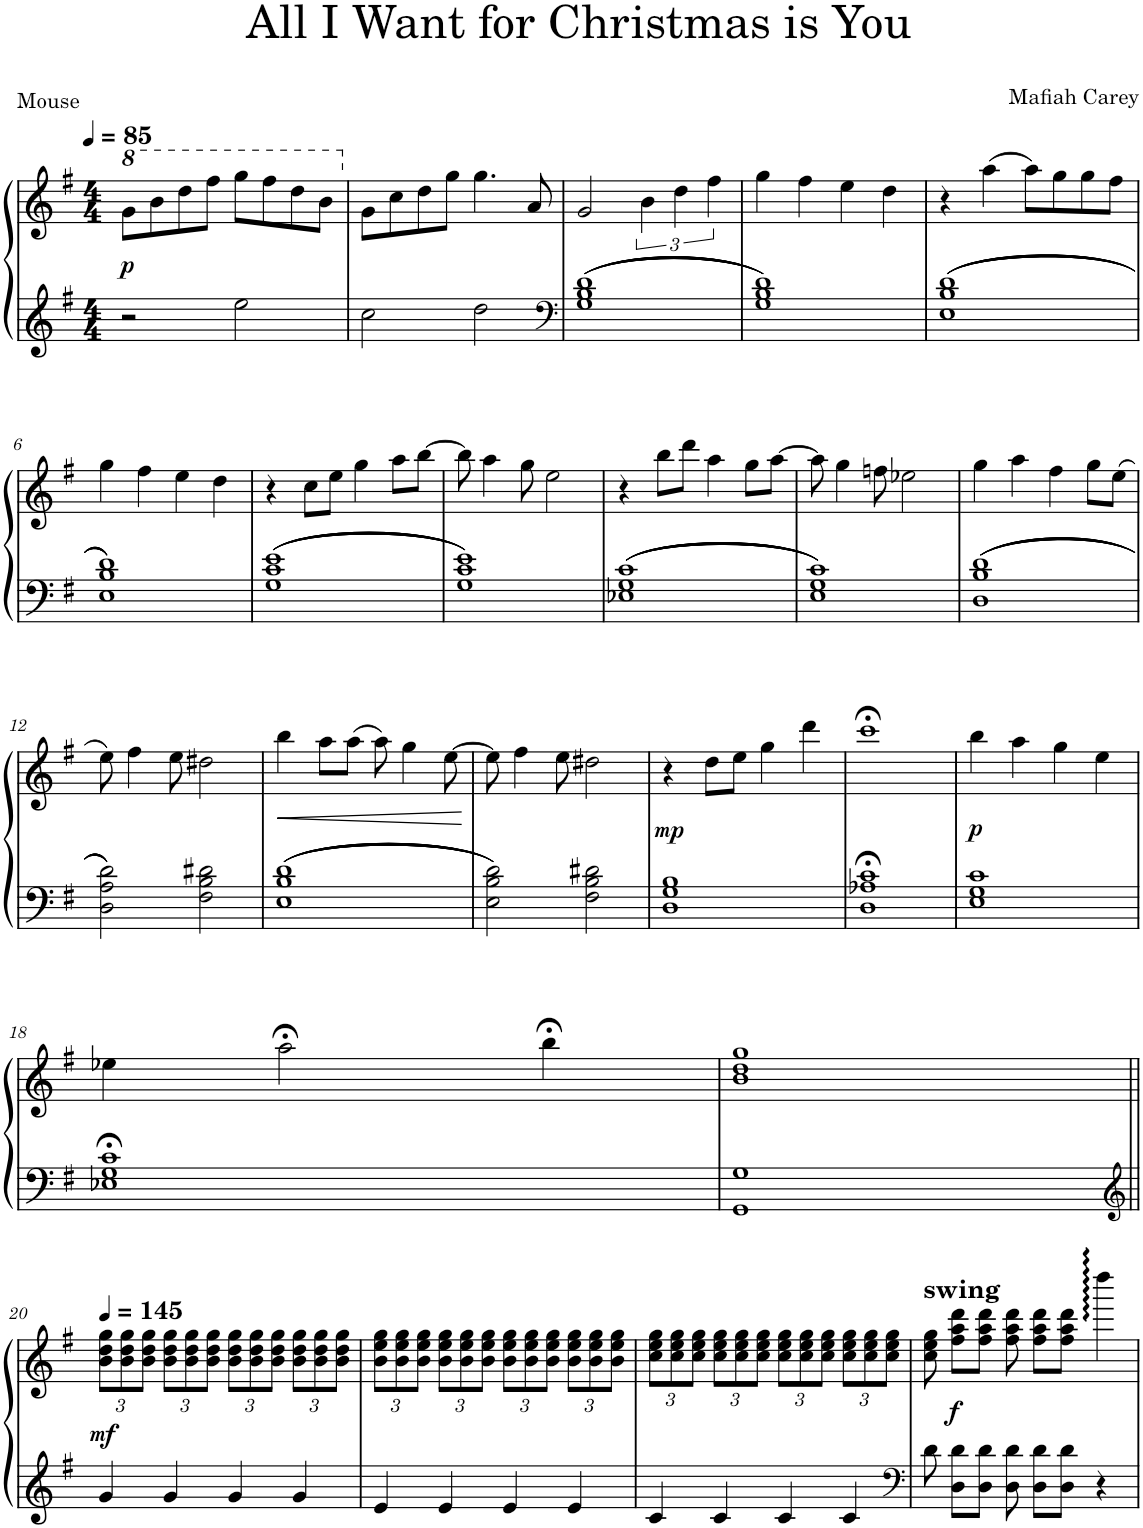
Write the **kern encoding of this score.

**kern	**kern	**dynam
*part1	*part1	*part1
*staff2	*staff1	*staff1/2
*I"업라이트 피아노	*	*
*clefG2	*clefG2	*
*k[f#]	*k[f#]	*
*M4/4	*M4/4	*
*MM85	*MM85	*
*	*8va	*
=1	=1	=1
!	!	!LO:DY:b
2r	8gg\L	p
.	8bb\	.
.	8ddd\	.
.	8fff#\J	.
2ee\	8ggg\L	.
.	8fff#\	.
.	8ddd\	.
.	8bb\J	.
=2	=2	=2
*	*X8va	*
2cc\	8g\L	.
.	8cc\	.
.	8dd\	.
.	8gg\J	.
2dd\	4.gg\	.
.	8a/	.
=3	=3	=3
*clefF4	*	*
1G 1B 1d	2g/	.
.	6b\	.
.	6dd\	.
.	6ff#\	.
=4	=4	=4
1G 1B 1d	4gg\	.
.	4ff#\	.
.	4ee\	.
.	4dd\	.
=5	=5	=5
1E 1B 1d	4r	.
.	(4aa\	.
.	8aa\L)	.
.	8gg\	.
.	8gg\	.
.	8ff#\J	.
!!LO:LB:g=z
=6	=6	=6
1E 1B 1d	4gg\	.
.	4ff#\	.
.	4ee\	.
.	4dd\	.
=7	=7	=7
1G 1c 1e	4r	.
.	8cc\L	.
.	8ee\J	.
.	4gg\	.
.	8aa\L	.
.	[8bb\J	.
=8	=8	=8
1G 1c 1e	8bb\]	.
.	4aa\	.
.	8gg\	.
.	2ee\	.
=9	=9	=9
1E-X 1G 1c	4r	.
.	8bb\L	.
.	8ddd\J	.
.	4aa\	.
.	8gg\L	.
.	[8aa\J	.
=10	=10	=10
1E 1G 1c	8aa\]	.
.	4gg\	.
.	8ffn\	.
.	2ee-X\	.
=11	=11	=11
1D 1B 1d	4gg\	.
.	4aa\	.
.	4ff#\	.
.	8gg\L	.
.	(8ee\J	.
!!LO:LB:g=z
=12	=12	=12
2D\ 2A\ 2d\	8ee\)	.
.	4ff#\	.
.	8ee\	.
2F#\ 2B\ 2d#X\	2dd#X\	.
=13	=13	=13
!	!	!LO:HP:b
1E 1B 1d	4bb\	<
.	8aa\L	.
.	(8aa\J	.
.	8aa\)	.
.	4gg\	.
.	[8ee\	.
.	.	[
=14	=14	=14
2E\ 2B\ 2d\	8ee\]	.
.	4ff#\	.
.	8ee\	.
2F#\ 2B\ 2d#X\	2dd#X\	.
=15	=15	=15
!	!	!LO:DY:b
1D 1G 1B	4r	mp
.	8dd\L	.
.	8ee\J	.
.	4gg\	.
.	4ddd\	.
=16	=16	=16
1D;< 1A-X;< 1c;<	1ccc;<	.
=17	=17	=17
!	!	!LO:DY:b
1E 1G 1c	4bb\	p
.	4aa\	.
.	4gg\	.
.	4ee\	.
!!LO:LB:g=z
=18	=18	=18
1E-X;< 1G;< 1c;<	4ee-X\	.
.	2aa;<\	.
.	4bb;<\	.
=19	=19	=19
1GG 1G	1b 1dd 1gg	.
!!LO:LB:g=z
=20||	=20||	=20||
*clefG2	*	*
*	*Xbrackettup	*
*	*MM145	*
!	!	!LO:DY:a=2
4g/	12b\ 12dd\ 12gg\L	mf
.	12b\ 12dd\ 12gg\	.
.	12b\ 12dd\ 12gg\J	.
4g/	12b\ 12dd\ 12gg\L	.
.	12b\ 12dd\ 12gg\	.
.	12b\ 12dd\ 12gg\J	.
4g/	12b\ 12dd\ 12gg\L	.
.	12b\ 12dd\ 12gg\	.
.	12b\ 12dd\ 12gg\J	.
4g/	12b\ 12dd\ 12gg\L	.
.	12b\ 12dd\ 12gg\	.
.	12b\ 12dd\ 12gg\J	.
=21	=21	=21
4e/	12b\ 12ee\ 12gg\L	.
.	12b\ 12ee\ 12gg\	.
.	12b\ 12ee\ 12gg\J	.
4e/	12b\ 12ee\ 12gg\L	.
.	12b\ 12ee\ 12gg\	.
.	12b\ 12ee\ 12gg\J	.
4e/	12b\ 12ee\ 12gg\L	.
.	12b\ 12ee\ 12gg\	.
.	12b\ 12ee\ 12gg\J	.
4e/	12b\ 12ee\ 12gg\L	.
.	12b\ 12ee\ 12gg\	.
.	12b\ 12ee\ 12gg\J	.
=22	=22	=22
4c/	12cc\ 12ee\ 12gg\L	.
.	12cc\ 12ee\ 12gg\	.
.	12cc\ 12ee\ 12gg\J	.
4c/	12cc\ 12ee\ 12gg\L	.
.	12cc\ 12ee\ 12gg\	.
.	12cc\ 12ee\ 12gg\J	.
4c/	12cc\ 12ee\ 12gg\L	.
.	12cc\ 12ee\ 12gg\	.
.	12cc\ 12ee\ 12gg\J	.
4c/	12cc\ 12ee\ 12gg\L	.
.	12cc\ 12ee\ 12gg\	.
.	12cc\ 12ee\ 12gg\J	.
=23	=23	=23
*clefF4	*	*
!	!LO:TX:a:B:t=swing	!
8d\	8cc\ 8ee\ 8gg\	.
!	!	!LO:DY:b
8D\ 8d\L	8ff#\ 8aa\ 8ddd\L	f
8D\ 8d\J	8ff#\ 8aa\ 8ddd\J	.
8D\ 8d\	8ff#\ 8aa\ 8ddd\	.
8D\ 8d\L	8ff#\ 8aa\ 8ddd\L	.
8D\ 8d\J	8ff#\ 8aa\ 8ddd\J	.
4r	4dddd:\	.
=	=	=
*-	*-	*-
